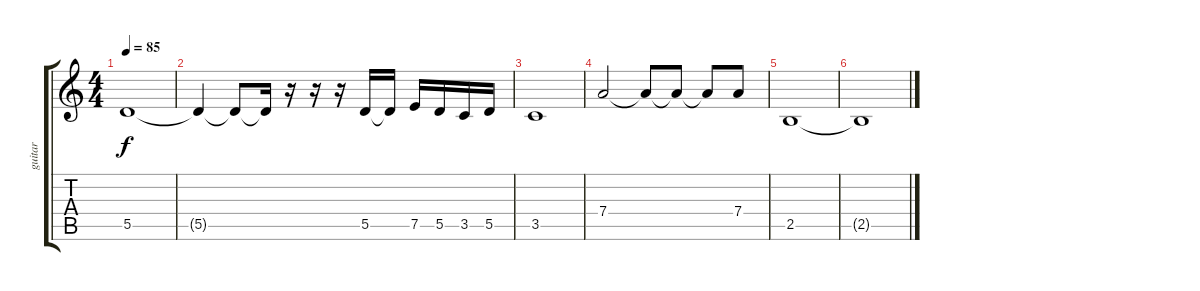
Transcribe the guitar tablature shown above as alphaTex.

\track ("guitar" "guitar") {instrument distortionguitar}
\staff {score tabs}
\tuning (E4 B3 G3 D3 A2 E2) {hide}
\ts (4 4)
\tempo 85
\clef g2
\ks c
5.5.1{dy f} |
5.5{t}.4 5.5{t}.8 5.5{t}.16 r.16 r.16 r.16 5.5.16 5.5{t}.16 7.5.16 5.5.16 3.5.16 5.5.16 |
3.5.1 |
7.4.2 7.4{t}.8 7.4{t}.8 7.4{t}.8 7.4.8 |
2.5.1 |
2.5{t}.1
